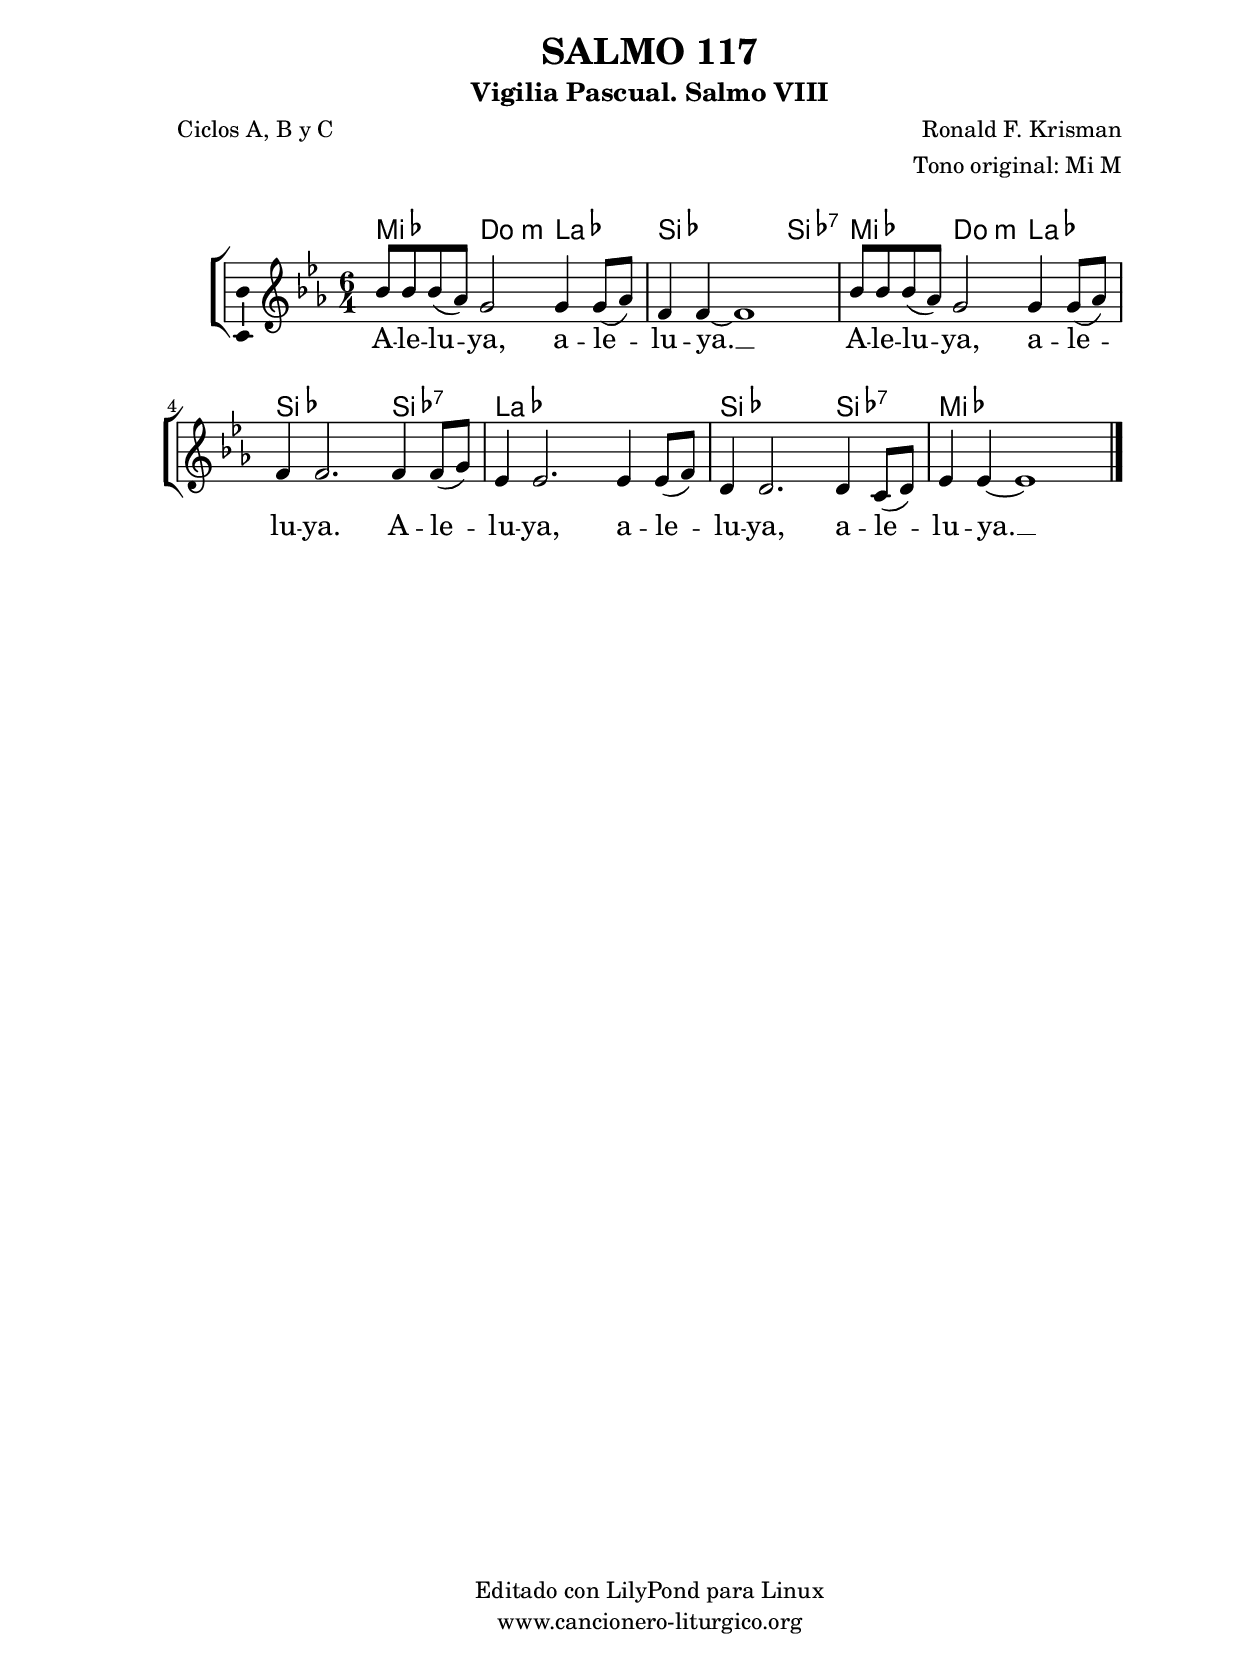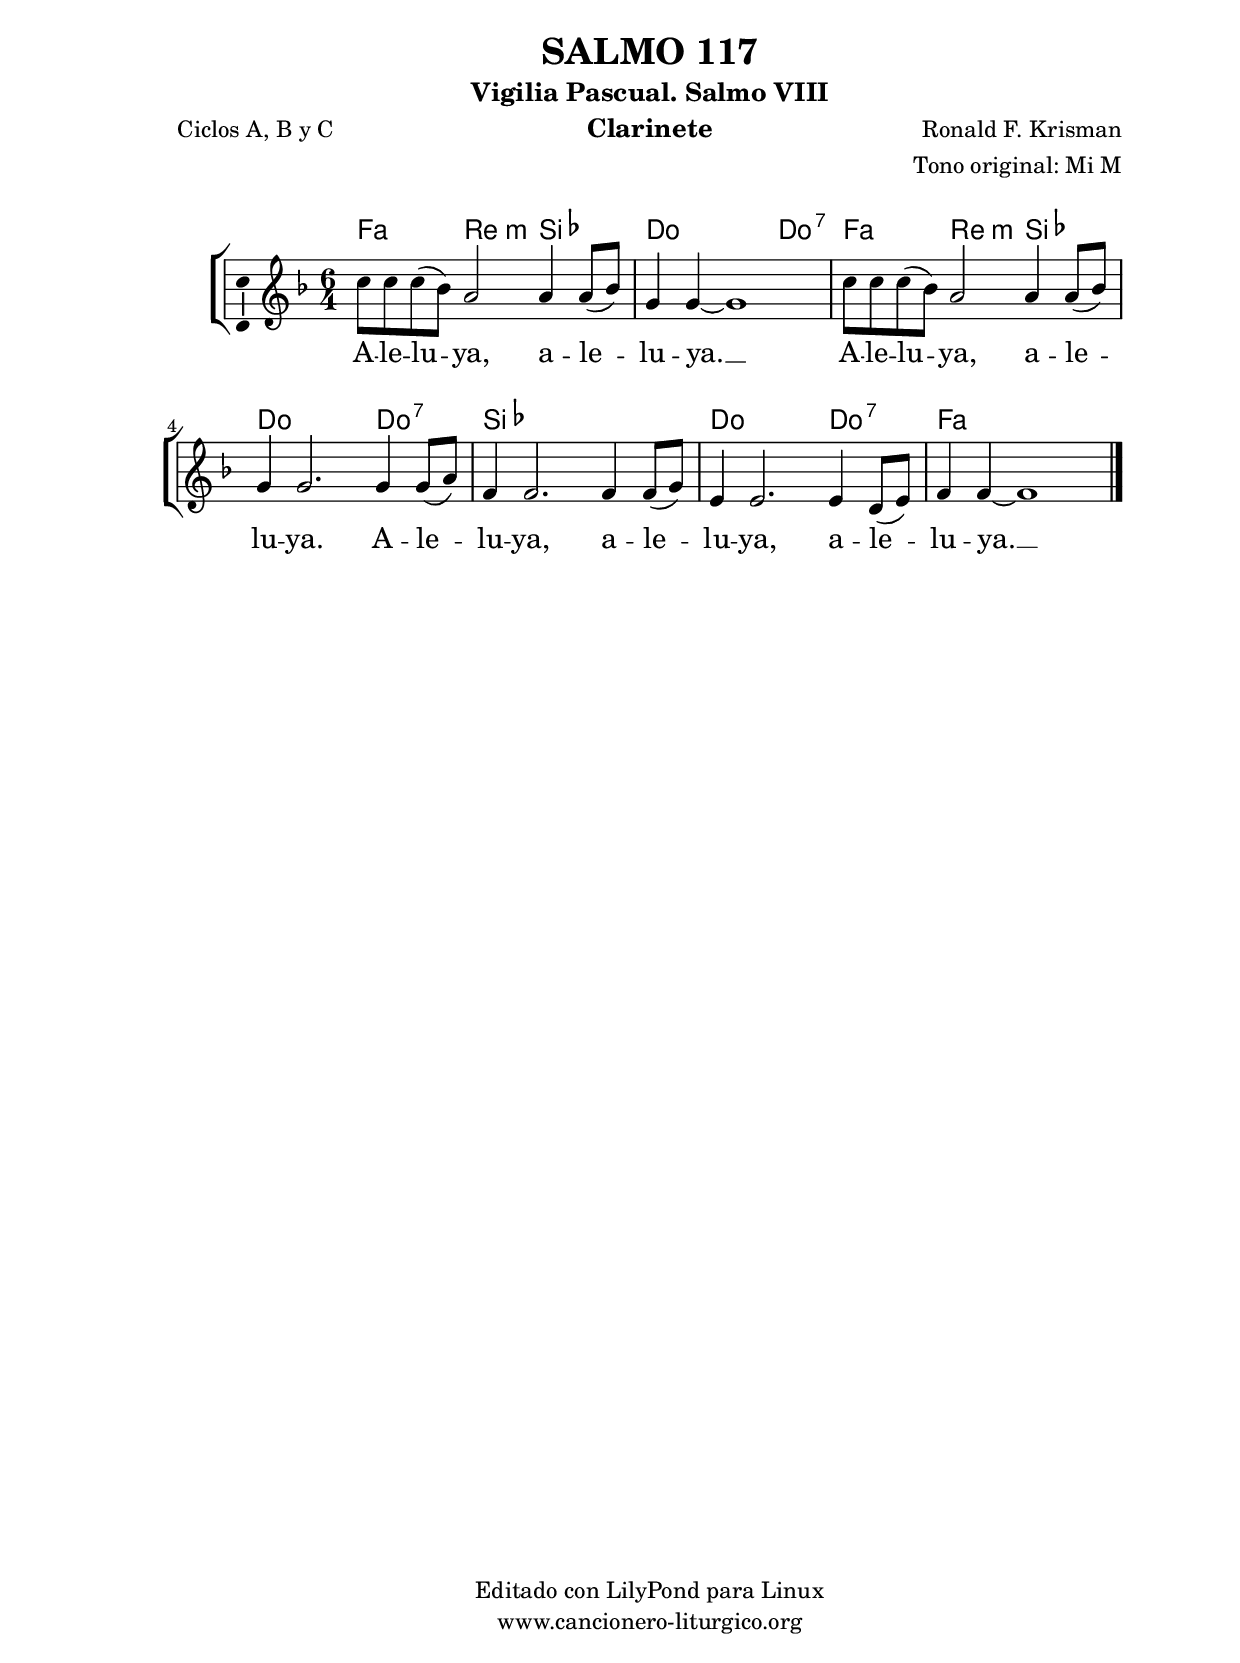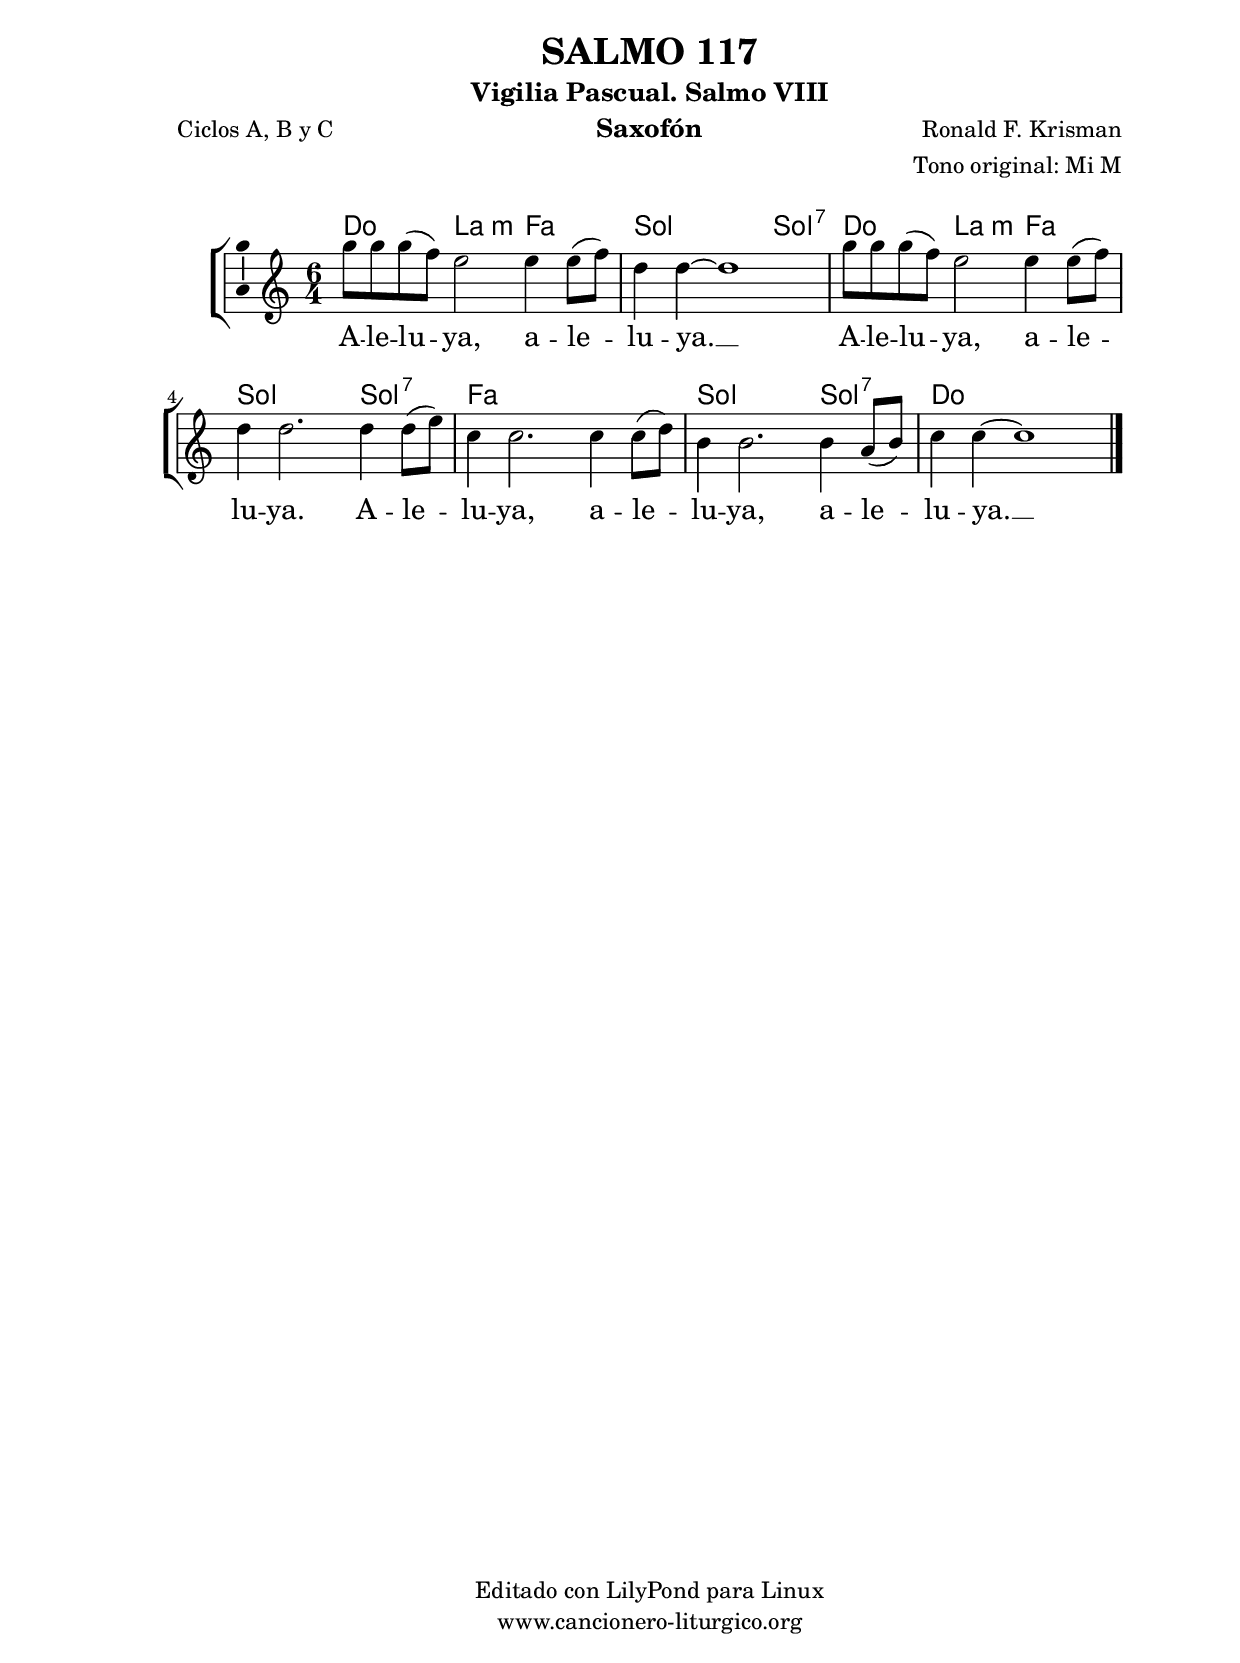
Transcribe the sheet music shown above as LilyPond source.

%
%para convertir .midi en .wav:
%timidity filename.midi -Ow -o finename.wav
%
%
%Para convertir de .wav a .mp3:
%lame -h -m j filename.wav
%
%
%para escuchar el midi:
%timidity nombrefichero.midi
%


%versión de lilypond para la que se ha escrito esta partitura:
\version "2.16.0"

	%Tamaño papel
	#(set-default-paper-size "a4")
	%Tamaño partitura
	#(set-global-staff-size 20)
	%No responde al pulsar sobre una nota
	#(ly:set-option 'point-and-click #f)

%parámetros del encabezamiento:
\header {
	title = "SALMO 117"
	subtitle = "Vigilia Pascual. Salmo VIII"
	composer = "Ronald F. Krisman"
	poet = "Ciclos A, B y C"
	meter = ""
	arranger = "Tono original: Mi M"
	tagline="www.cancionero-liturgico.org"
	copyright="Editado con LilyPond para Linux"
	}

%parámetros asociados al papel:
\paper  {
	oddHeaderMarkup = \markup {\fill-line { \on-the-fly #not-first-page \fromproperty #'header:title \on-the-fly #not-first-page \fromproperty #'header:composer }}
	evenHeaderMarkup = \markup {\fill-line { \fromproperty #'header:composer \fromproperty #'header:title }}
	#(set-paper-size "a4")
	print-page-number = ##f
	first-page-number = 1
	print-first-page-number = ##f
%	head-separation = 3.0 \cm
	top-margin = 2.0 \cm
	bottom-margin = 0.5\cm
%%%	bottom-margin = -1.0\cm
	left-margin = 3.0 \cm
	line-width = 16.0 \cm 
	indent = 8\mm
	interscoreline = 2.\mm
	between-system-space = 15\mm
%	para que las partituras no llenen la hoja:
	ragged-bottom = ##t
%	idem para la última hoja:
	ragged-last-bottom = ##f
%	para que las partituras llenen el ancho del papel:
	ragged-last = ##f
	after-title-space = 2.5 \cm
%page-count=1
%system-count=2

	%Flexible Vertical Spacing
%	markup-markup-spacing =
%	#'((basic-distance . 15) (minimum-distance . 15) (padding . 3))
	markup-system-spacing =
	#'((basic-distance . 15) (minimum-distance . 15) (padding . 3))
	system-system-spacing =
	#'((basic-distance . 15) (minimum-distance . 15) (padding . 3))
	score-system-spacing =
	#'((basic-distance . 15) (minimum-distance . 15) (padding . 5))
%	top-system-spacing = % header
%	#'((basic-distance . 8) (minimum-distance . 0) (padding . 3))
%	top-markup-spacing =
%	#'((basic-distance . 20) (minimum-distance . 20) (padding . 3))
	last-bottom-spacing = % footer
	#'((basic-distance . 5) (minimum-distance . 5) (padding . 3))
%	score-markup-spacing =
%	#'((basic-distance . 16) (minimum-distance . 13) (padding . 3))

	}


%parámetros que afectan a toda la partitura:
global =  {
	%clave de sol (G):
	\clef G
	%armadura:
	\transpose e ees
	\key e \major
	\tempo 4=100
	\set Score.tempoHideNote = ##t
	}


acordes = {
	\italianChords
	\chordmode {
	\transpose e ees
{

e2 cis:m a b b b:7 e cis:m a b b b:7
a2 a a b b b:7 e e e

	}
	}
}

melodia = 
	\transpose e ees
{
	\relative c''{
	\time 6/4

b8 b b (a) gis2 gis4 gis8 (a)
fis4 fis~fis1
b8 b b (a) gis2 gis4 gis8 (a)
fis4 fis2. fis4 fis8 (gis)
e4 e2. e4 e8 (fis)
dis4 dis2. dis4 cis8 (dis)
e4 e~e1

	\bar "|."
	}
	}


texto = \lyricmode {
A -- le -- lu -- ya, a -- le -- lu -- ya. __
A -- le -- lu -- ya, a -- le -- lu -- ya.
A -- le -- lu -- ya, a -- le -- lu -- ya, a -- le -- lu -- ya. __
	}


acordesStaff = \context ChordNames = acordesStaff <<
	\set chordChanges = ##t
	\acordes
	>>


vozStaff = \context Voice = vozStaff
\with {\consists "Ambitus_engraver"}
<<
%	\set Staff.instrumentName = ""
%	\set Staff.shortInstrumentName = ""
%	\set Staff.midiInstrument = #"clarinet"
%	\set Staff.midiInstrument = #"cello"
%	\set Staff.midiInstrument = #"flute"
	\set Staff.midiInstrument = #"electric guitar (jazz)"
%	\set Staff.midiInstrument = #"english horn"
%	\set Staff.midiInstrument = #"violin"
%	\set Staff.midiInstrument = #"glockenspiel"
	\set Staff.midiMinimumVolume = #0.7
	\set Staff.midiMaximumVolume = #0.9
	\global
	\melodia
	>>


textoStaff = \context Lyrics = textoStaff <<
	\lyricsto vozStaff \texto
	>>

\book {
	\score {
		\context ChoirStaff {
			\override StaffGroup.SystemStartBracket #'collapse-height = #1
			\override Score.SystemStartBar #'collapse-height = #1
			<<
			\acordesStaff
			\vozStaff
			\textoStaff
			>>
			}
		\layout {
	    		\context {
				\Lyrics
				\override LyricText #'font-size = #2
				}
	   		 \context {
				\Score
				%fontSize = #3
				\override StaffSymbol #'staff-space = #(magstep +3)
				%\override Beam #'thickness = #0.55
				%\override SpacingSpanner #'spacing-increment = #1.0
				%\override Slur #'height-limit = #1.5
				}
			}
		}
	\score {
		\unfoldRepeats
		\context ChoirStaff {
			<<
			\acordesStaff
			\vozStaff
			>>
			}
		\midi {
	  		\context {
	  			\Score
				tempoWholesPerMinute = #(ly:make-moment 70 4)
				}
			}
		}
	}

%Partitura para clarinete
#(define output-suffix "C")
\book {
	\header{
		instrument = "Clarinete"
		}
	\score {
		\context ChoirStaff {
			\override StaffGroup.SystemStartBracket #'collapse-height = #1
			\override Score.SystemStartBar #'collapse-height = #1
\transpose c d
			<<
			\acordesStaff
			\vozStaff
			\textoStaff
			>>
			}
		\layout {
	    		\context {
				\Lyrics
				\override LyricText #'font-size = #2
				}
	   		 \context {
				\Score
				%fontSize = #3
				\override StaffSymbol #'staff-space = #(magstep +3)
				%\override Beam #'thickness = #0.55
				%\override SpacingSpanner #'spacing-increment = #1.0
				%\override Slur #'height-limit = #1.5
				}
			}
		}
	}

%Partitura para saxofón
#(define output-suffix "S")
\book {
	\header{
		instrument = "Saxofón"
		}
	\score {
		\context ChoirStaff {
			\override StaffGroup.SystemStartBracket #'collapse-height = #1
			\override Score.SystemStartBar #'collapse-height = #1
\transpose c a
			<<
			\acordesStaff
			\vozStaff
			\textoStaff
			>>
			}
		\layout {
	    		\context {
				\Lyrics
				\override LyricText #'font-size = #2
				}
	   		 \context {
				\Score
				%fontSize = #3
				\override StaffSymbol #'staff-space = #(magstep +3)
				%\override Beam #'thickness = #0.55
				%\override SpacingSpanner #'spacing-increment = #1.0
				%\override Slur #'height-limit = #1.5
				}
			}
		}
	}

